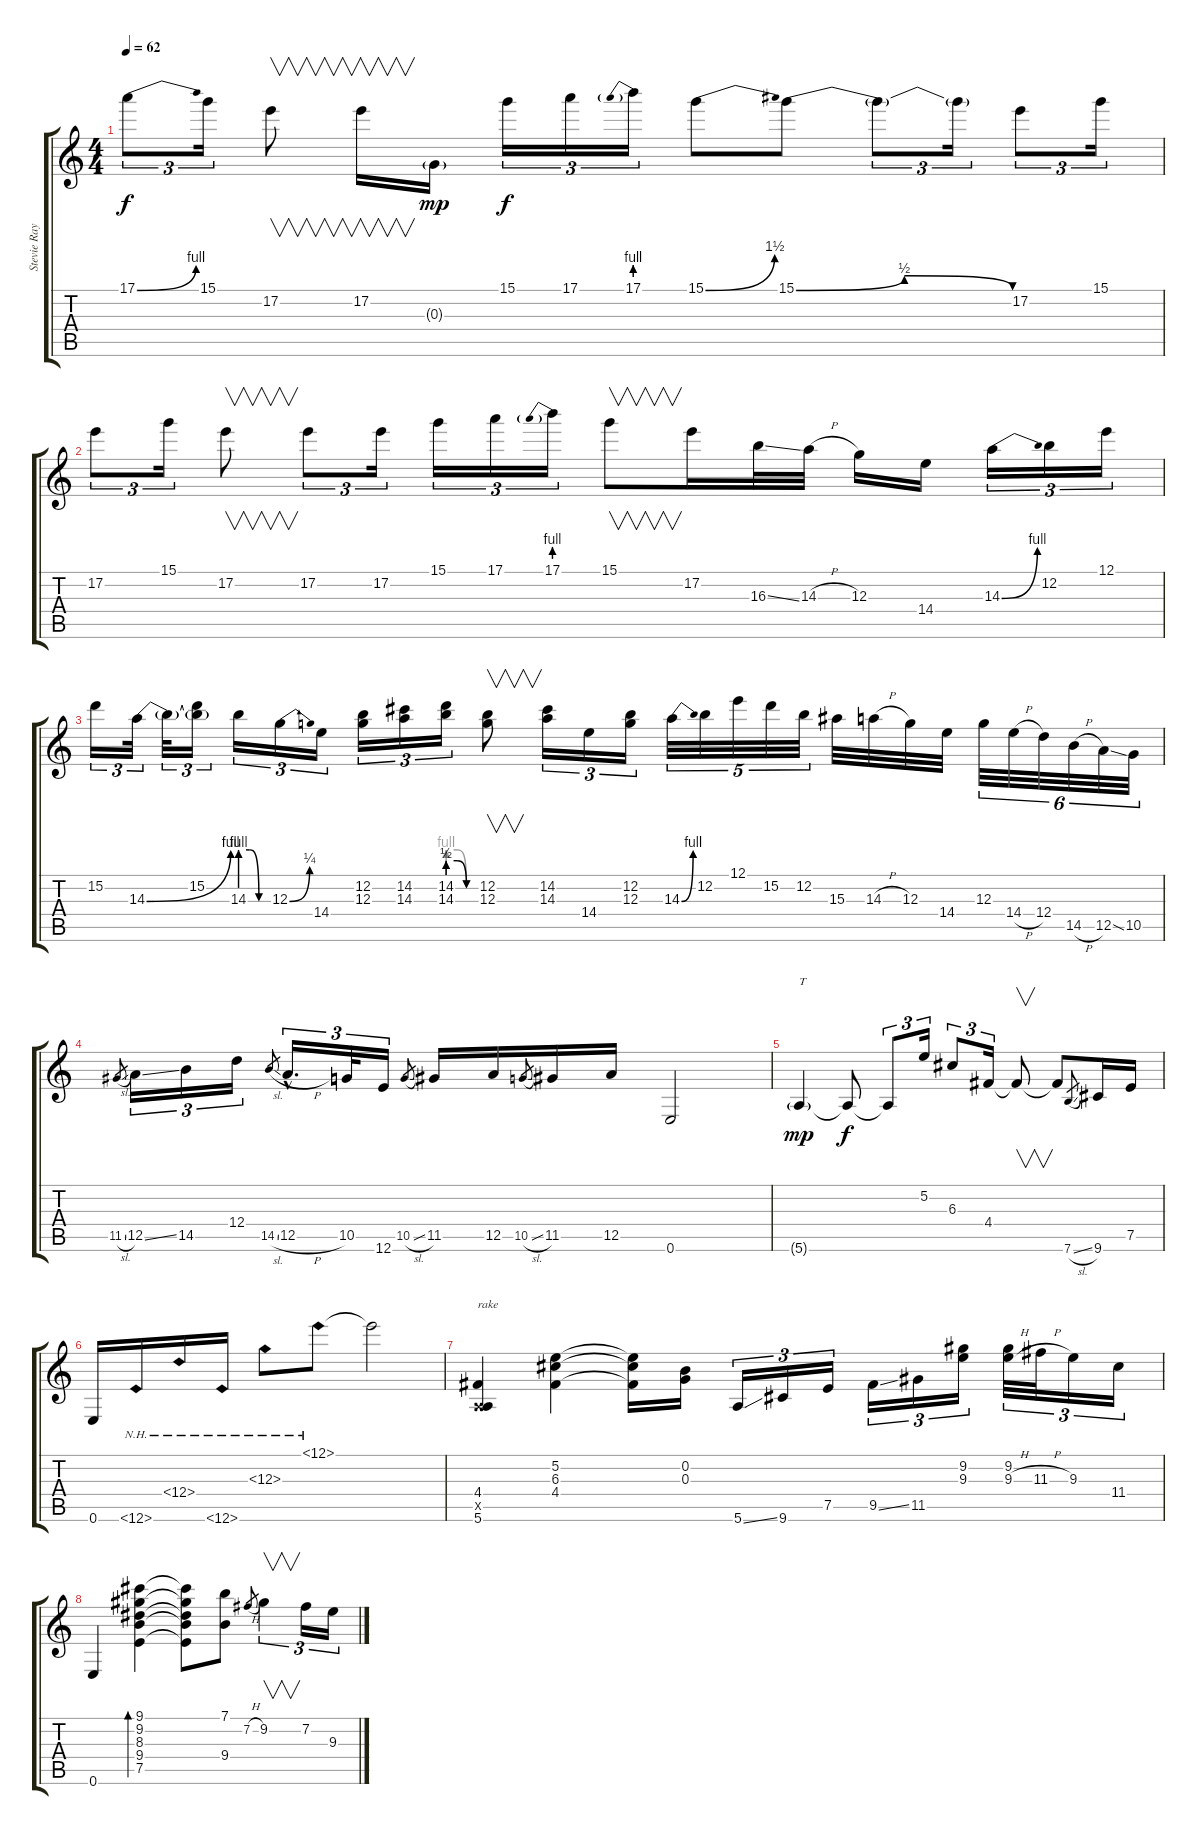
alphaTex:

\track ("Stevie Ray Vaughan" "Stevie Ray") {instrument acousticguitarnylon}
\staff {score tabs}
\tuning (E4 B3 G3 D3 A2 E2) {hide}
\ts (4 4)
\tempo 62
\clef g2
\ks c
17.1{be (bend 0 0 60 4)}.8{tu (3 2) dy f} 15.1.16{tu (3 2)} 17.2.8{v} 17.2.16{v} 0.3{g}.16{dy mp} 15.1.16{tu (3 2) dy f} 17.1.16{tu (3 2)} 17.1{be (prebend 0 4 60 4)}.16{tu (3 2)} 15.1{be (bend 0 0 60 6)}.8 15.1{be (bendrelease 0 0 15 2 50 2 60 0)}.8 15.1{t}.8{tu (3 2)} 15.1{t}.16{tu (3 2)} 17.2.8{tu (3 2)} 15.1.16{tu (3 2)} |
17.2.8{tu (3 2)} 15.1.16{tu (3 2)} 17.2.8{v} 17.2.8{tu (3 2)} 17.2.16{tu (3 2)} 15.1.16{tu (3 2)} 17.1.16{tu (3 2)} 17.1{be (prebend 0 4 60 4)}.16{tu (3 2)} 15.1.8{v} 17.2.16 16.3{ss}.32 14.3{h}.32 12.3.16 14.4.16 14.3{be (bend 0 0 60 4)}.16{tu (3 2)} 12.2.16{tu (3 2)} 12.1.16{tu (3 2)} |
15.2.16{tu (3 2)} 14.3{be (bend 0 0 60 4)}.32{tu (3 2)} 14.3{t}.32{tu (3 2)} (15.2 14.3{t}).16{tu (3 2)} 14.3{be (custom 0 4 20 4 40 0 60 0)}.16{tu (3 2)} 12.3{be (bend 0 0 60 1)}.16{tu (3 2)} 14.4.16{tu (3 2)} (12.2 12.3).16{tu (3 2)} (14.2 14.3).16{tu (3 2)} (14.2{be (custom 0 2 20 2 40 0 60 0)} 14.3{be (custom 0 4 20 4 40 0 60 0)}).16{tu (3 2)} (12.2 12.3).8{v} (14.2 14.3).16{tu (3 2)} 14.4.16{tu (3 2)} (12.2 12.3).16{tu (3 2)} 14.3{be (bend 0 0 60 4)}.32{tu (5 4)} 12.2.32{tu (5 4)} 12.1.32{tu (5 4)} 15.2.32{tu (5 4)} 12.2.32{tu (5 4)} 15.3.32 14.3{h}.32 12.3.32 14.4.32 12.3.32{tu (6 4)} 14.4{h}.32{tu (6 4)} 12.4.32{tu (6 4)} 14.5{h}.32{tu (6 4)} 12.5{ss}.32{tu (6 4)} 10.5.32{tu (6 4)} |
11.5{sl}.8{gr} 12.5{ss}.16{tu (3 2)} 14.5.16{tu (3 2)} 12.4.16{tu (3 2)} 14.5{sl}.8{gr} 12.5{h hac}.16{d tu (3 2)} 10.5.32{tu (3 2)} 12.6.16{tu (3 2)} 10.5{sl}.8{gr} 11.5.16 12.5.16 10.5{sl}.8{gr} 11.5.16 12.5.16 0.6.2 |
5.6{g}.4{txt "T" dy mp} 5.6{t}.8{dy f} 5.6{t}.8{tu (3 2)} 5.2.16{tu (3 2)} 6.3.8{tu (3 2)} 4.4.16{tu (3 2)} 4.4{t}.8{v} 4.4{t}.8 7.6{sl}.8{gr} 9.6.16 7.5.16 |
0.6.16 12.6{nh}.16 12.4{nh}.16 12.6{nh}.16 12.3{nh}.8 12.1{nh}.8 12.1{t}.2 |
(4.4 0.5{x} 5.6).4{txt "rake"} (5.2 6.3 4.4).4 (5.2{t} 6.3{t} 4.4{t}).16 (0.2 0.3).16 5.6{ss}.16{tu (3 2)} 9.6.16{tu (3 2)} 7.5.16{tu (3 2)} 9.5{ss}.16{tu (3 2)} 11.5.16{tu (3 2)} (9.2 9.3).16{tu (3 2)} (9.2 9.3{h}).32{tu (3 2)} 11.3{h}.32{tu (3 2)} 9.3.16{tu (3 2)} 11.4.16{tu (3 2)} |
0.6.4 (9.1 9.2 8.3 9.4 7.5).4{bd 30} (9.1{t} 9.2{t} 8.3{t} 9.4{t} 7.5{t}).8 (7.1 9.4).8 7.2{h}.8{gr} 9.2.4{v tu (3 2)} 7.2.16{tu (3 2)} 9.3.16{tu (3 2)}
